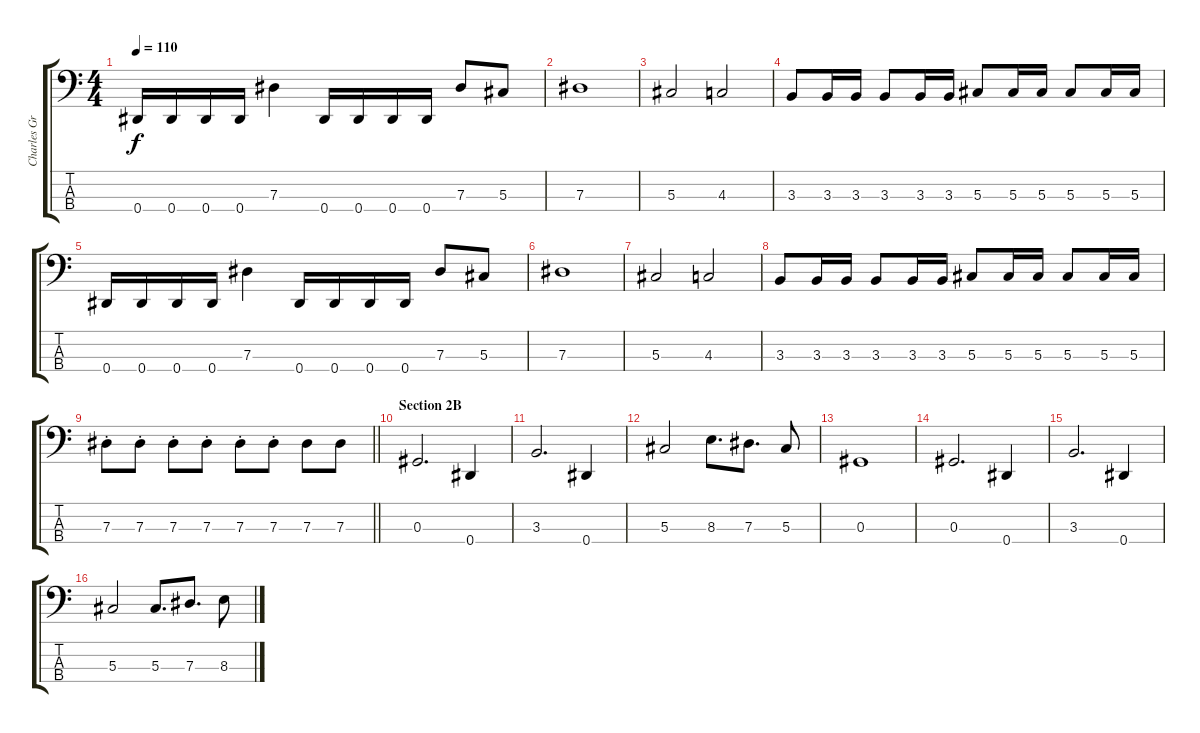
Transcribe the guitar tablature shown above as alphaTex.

\track ("Charles Greywolf" "Charles Gr") {instrument electricbassfinger}
\staff {score tabs}
\tuning (Gb2 Db2 Ab1 Eb1) {hide}
\ts (4 4)
\tempo 110
\clef f4
\ks c
0.4.16{dy f} 0.4.16 0.4.16 0.4.16 7.3.4 0.4.16 0.4.16 0.4.16 0.4.16 7.3.8 5.3.8 |
7.3.1 |
5.3.2 4.3.2 |
3.3.8 3.3.16 3.3.16 3.3.8 3.3.16 3.3.16 5.3.8 5.3.16 5.3.16 5.3.8 5.3.16 5.3.16 |
0.4.16 0.4.16 0.4.16 0.4.16 7.3.4 0.4.16 0.4.16 0.4.16 0.4.16 7.3.8 5.3.8 |
7.3.1 |
5.3.2 4.3.2 |
3.3.8 3.3.16 3.3.16 3.3.8 3.3.16 3.3.16 5.3.8 5.3.16 5.3.16 5.3.8 5.3.16 5.3.16 |
\barLineRight lightlight
7.3{st}.8 7.3{st}.8 7.3{st}.8 7.3{st}.8 7.3{st}.8 7.3{st}.8 7.3.8 7.3.8 |
\section ("" "Section 2B")
0.3.2{d} 0.4.4 |
3.3.2{d} 0.4.4 |
5.3.2 8.3.8{d} 7.3.8{d} 5.3.8 |
0.3.1 |
0.3.2{d} 0.4.4 |
3.3.2{d} 0.4.4 |
5.3.2 5.3.8{d} 7.3.8{d} 8.3.8
